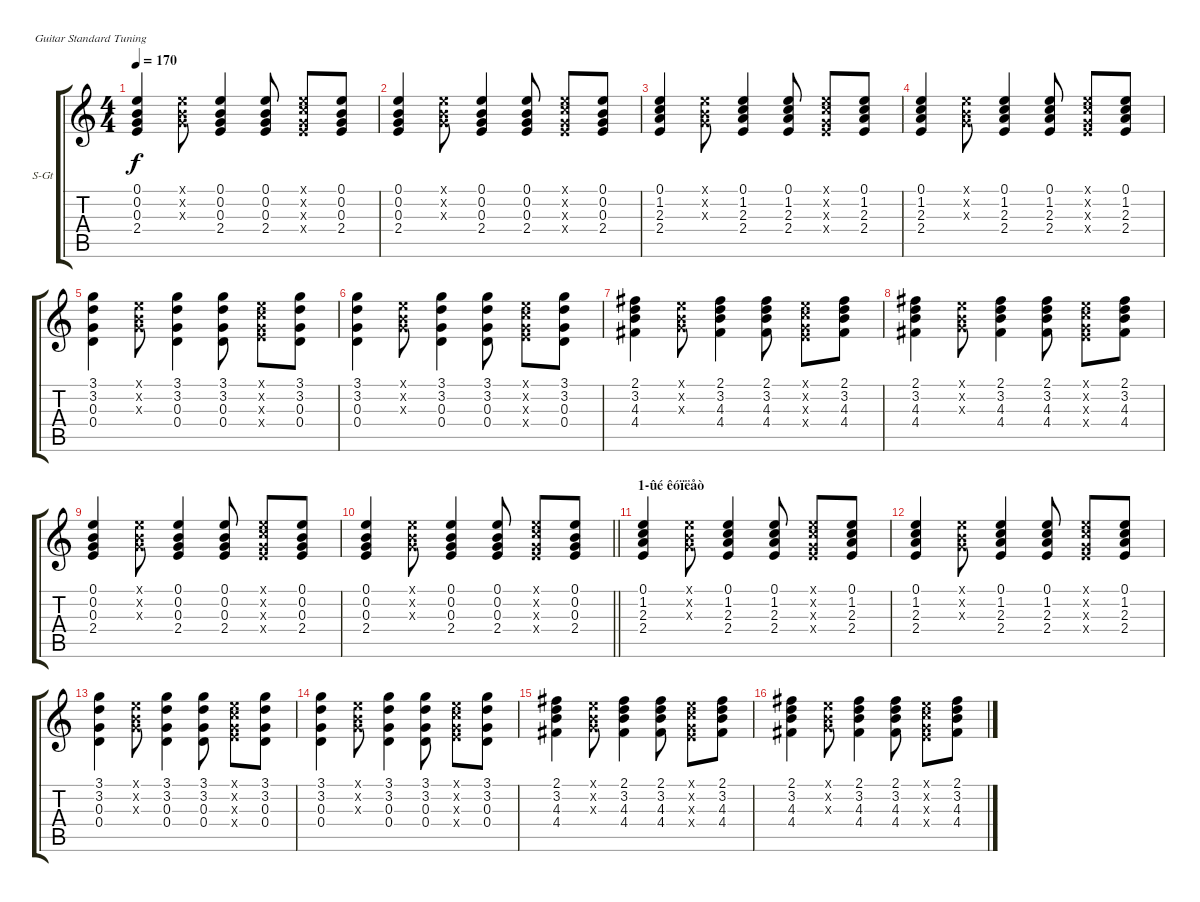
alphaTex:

\bracketExtendMode groupsimilarinstruments
\firstSystemTrackNameOrientation horizontal
\otherSystemsTrackNameOrientation horizontal
\track ("Âèêòîð Öîé" "S-Gt") {instrument acousticguitarsteel}
\staff {score tabs}
\tuning (E4 B3 G3 D3 A2 E2)
\ts (4 4)
\tempo 170
\clef g2
\ks c
(0.1 0.2 0.3 2.4).4{dy f} (0.1{x} 0.2{x} 0.3{x}).8 (0.1 0.2 0.3 2.4).4 (0.1 0.2 0.3 2.4).8 (0.1{x} 1.2{x} 0.3{x} 2.4{x}).8 (0.1 0.2 0.3 2.4).8 |
(0.1 0.2 0.3 2.4).4 (0.1{x} 0.2{x} 0.3{x}).8 (0.1 0.2 0.3 2.4).4 (0.1 0.2 0.3 2.4).8 (0.1{x} 1.2{x} 0.3{x} 2.4{x}).8 (0.1 0.2 0.3 2.4).8 |
(0.1 1.2 2.3 2.4).4 (0.1{x} 0.2{x} 0.3{x}).8 (0.1 1.2 2.3 2.4).4 (0.1 1.2 2.3 2.4).8 (0.1{x} 1.2{x} 0.3{x} 2.4{x}).8 (0.1 1.2 2.3 2.4).8 |
(0.1 1.2 2.3 2.4).4 (0.1{x} 0.2{x} 0.3{x}).8 (0.1 1.2 2.3 2.4).4 (0.1 1.2 2.3 2.4).8 (0.1{x} 1.2{x} 0.3{x} 2.4{x}).8 (0.1 1.2 2.3 2.4).8 |
(3.1 3.2 0.3 0.4).4 (0.1{x} 0.2{x} 0.3{x}).8 (3.1 3.2 0.3 0.4).4 (3.1 3.2 0.3 0.4).8 (0.1{x} 1.2{x} 0.3{x} 2.4{x}).8 (3.1 3.2 0.3 0.4).8 |
(3.1 3.2 0.3 0.4).4 (0.1{x} 0.2{x} 0.3{x}).8 (3.1 3.2 0.3 0.4).4 (3.1 3.2 0.3 0.4).8 (0.1{x} 1.2{x} 0.3{x} 2.4{x}).8 (3.1 3.2 0.3 0.4).8 |
(2.1 3.2 4.3 4.4).4 (0.1{x} 0.2{x} 0.3{x}).8 (2.1 3.2 4.3 4.4).4 (2.1 3.2 4.3 4.4).8 (0.1{x} 1.2{x} 0.3{x} 2.4{x}).8 (2.1 3.2 4.3 4.4).8 |
(2.1 3.2 4.3 4.4).4 (0.1{x} 0.2{x} 0.3{x}).8 (2.1 3.2 4.3 4.4).4 (2.1 3.2 4.3 4.4).8 (0.1{x} 1.2{x} 0.3{x} 2.4{x}).8 (2.1 3.2 4.3 4.4).8 |
(0.1 0.2 0.3 2.4).4 (0.1{x} 0.2{x} 0.3{x}).8 (0.1 0.2 0.3 2.4).4 (0.1 0.2 0.3 2.4).8 (0.1{x} 1.2{x} 0.3{x} 2.4{x}).8 (0.1 0.2 0.3 2.4).8 |
\barLineRight lightlight
(0.1 0.2 0.3 2.4).4 (0.1{x} 0.2{x} 0.3{x}).8 (0.1 0.2 0.3 2.4).4 (0.1 0.2 0.3 2.4).8 (0.1{x} 1.2{x} 0.3{x} 2.4{x}).8 (0.1 0.2 0.3 2.4).8 |
\section ("" "1-ûé êóïëåò")
(0.1 1.2 2.3 2.4).4 (0.1{x} 0.2{x} 0.3{x}).8 (0.1 1.2 2.3 2.4).4 (0.1 1.2 2.3 2.4).8 (0.1{x} 1.2{x} 0.3{x} 2.4{x}).8 (0.1 1.2 2.3 2.4).8 |
(0.1 1.2 2.3 2.4).4 (0.1{x} 0.2{x} 0.3{x}).8 (0.1 1.2 2.3 2.4).4 (0.1 1.2 2.3 2.4).8 (0.1{x} 1.2{x} 0.3{x} 2.4{x}).8 (0.1 1.2 2.3 2.4).8 |
(3.1 3.2 0.3 0.4).4 (0.1{x} 0.2{x} 0.3{x}).8 (3.1 3.2 0.3 0.4).4 (3.1 3.2 0.3 0.4).8 (0.1{x} 1.2{x} 0.3{x} 2.4{x}).8 (3.1 3.2 0.3 0.4).8 |
(3.1 3.2 0.3 0.4).4 (0.1{x} 0.2{x} 0.3{x}).8 (3.1 3.2 0.3 0.4).4 (3.1 3.2 0.3 0.4).8 (0.1{x} 1.2{x} 0.3{x} 2.4{x}).8 (3.1 3.2 0.3 0.4).8 |
(2.1 3.2 4.3 4.4).4 (0.1{x} 0.2{x} 0.3{x}).8 (2.1 3.2 4.3 4.4).4 (2.1 3.2 4.3 4.4).8 (0.1{x} 1.2{x} 0.3{x} 2.4{x}).8 (2.1 3.2 4.3 4.4).8 |
(2.1 3.2 4.3 4.4).4 (0.1{x} 0.2{x} 0.3{x}).8 (2.1 3.2 4.3 4.4).4 (2.1 3.2 4.3 4.4).8 (0.1{x} 1.2{x} 0.3{x} 2.4{x}).8 (2.1 3.2 4.3 4.4).8
